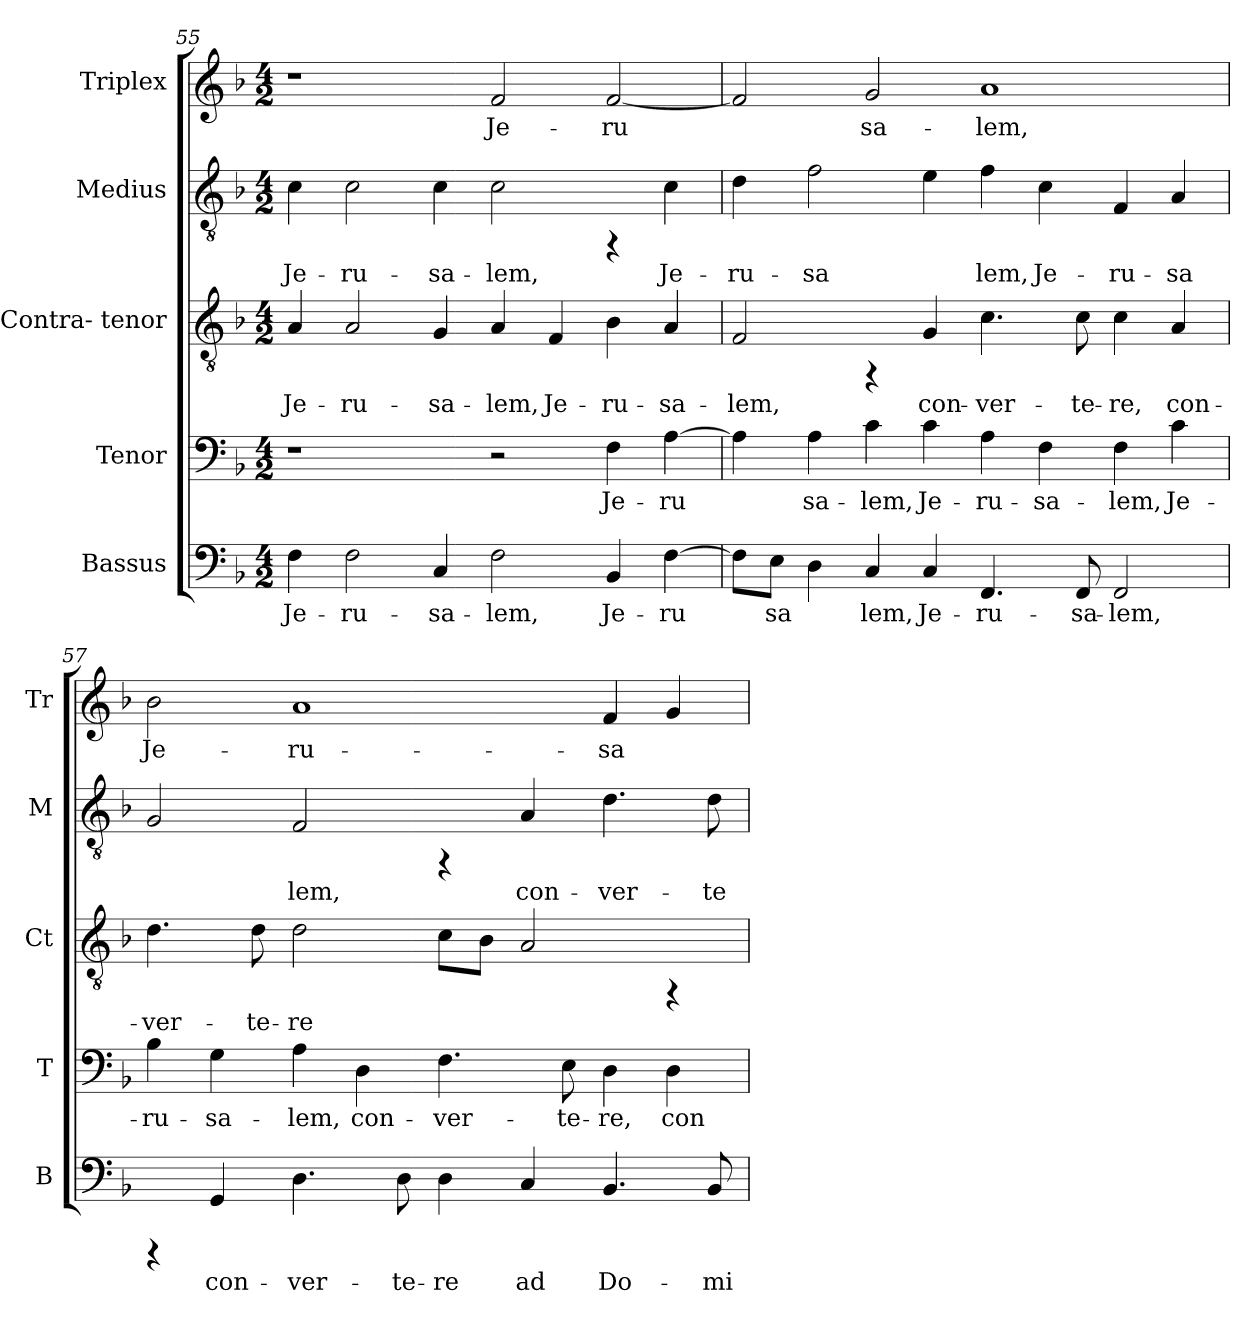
**kern	**text	**kern	**text	**kern	**text	**kern	**text	**kern	**text
*part5	*part5	*part4	*part4	*part3	*part3	*part2	*part2	*part1	*part1
*staff5	*staff5	*staff4	*staff4	*staff3	*staff3	*staff2	*staff2	*staff1	*staff1
*I"Bassus	*	*I"Tenor	*	*I"Contra-  tenor	*	*I"Medius	*	*I"Triplex	*
*I'B	*	*I'T	*	*I'Ct	*	*I'M	*	*I'Tr	*
*clefF4	*	*clefF4	*	*clefGv2	*	*clefGv2	*	*clefG2	*
*k[b-]	*	*k[b-]	*	*k[b-]	*	*k[b-]	*	*k[b-]	*
*F:	*	*F:	*	*F:	*	*F:	*	*F:	*
*M4/2	*	*M4/2	*	*M4/2	*	*M4/2	*	*M4/2	*
=55	=55	=55	=55	=55	=55	=55	=55	=55	=55
!	!LO:LY:b:cj	!	!	!	!LO:LY:b:cj	!	!LO:LY:b:cj	!	!
4F\	Je-	1r	.	4A/	Je-	4c\	Je-	1r	.
!	!LO:LY:b:cj	!	!	!	!LO:LY:b:cj	!	!LO:LY:b:cj	!	!
2F\	-ru-	.	.	2A/	-ru-	2c\	-ru-	.	.
!	!LO:LY:b:cj	!	!	!	!LO:LY:b:cj	!	!LO:LY:b:cj	!	!
4C/	-sa-	.	.	4G/	-sa-	4c\	-sa-	.	.
!	!LO:LY:b:cj	!	!	!	!LO:LY:b:cj	!	!LO:LY:b:cj	!	!LO:LY:b:cj
2F\	-lem,	2r	.	4A/	-lem,	2c\	-lem,	2f/	Je-
!	!	!	!	!	!LO:LY:b:cj	!	!	!	!
.	.	.	.	4F/	Je-	.	.	.	.
!	!LO:LY:b:cj	!	!LO:LY:b:cj	!	!LO:LY:b:cj	!	!	!	!LO:LY:b:cj
4BB-/	Je-	4F\	Je-	4B-\	-ru-	4rFF	.	[<2f/	-ru-
!	!LO:LY:b:cj	!	!LO:LY:b:cj	!	!LO:LY:b:cj	!	!LO:LY:b:cj	!	!
[<4F\	-ru-	[<4A\	-ru-	4A/	-sa-	4c\	Je-	.	.
!!LO:LB:g=z
=56	=56	=56	=56	=56	=56	=56	=56	=56	=56
!	!LO:LY:b:cj	!	!LO:LY:b:cj	!	!LO:LY:b:cj	!	!LO:LY:b:cj	!	!LO:LY:b:cj
8F\L]	--	4A\]	--	2F/	-lem,	4d\	-ru-	2f/]	--
!	!LO:LY:b:cj	!	!	!	!	!	!	!	!
8E\J	-sa-	.	.	.	.	.	.	.	.
!	!LO:LY:b:cj	!	!LO:LY:b:cj	!	!	!	!LO:LY:b:cj	!	!
4D\	--	4A\	-sa-	.	.	2f\	-sa-	.	.
!	!LO:LY:b:cj	!	!LO:LY:b:cj	!	!	!	!	!	!LO:LY:b:cj
4C/	-lem,	4c\	-lem,	4rFF	.	.	.	2g/	-sa-
!	!LO:LY:b:cj	!	!LO:LY:b:cj	!	!LO:LY:b:cj	!	!LO:LY:b:cj	!	!
4C/	Je-	4c\	Je-	4G/	con-	4e\	--	.	.
!	!LO:LY:b:cj	!	!LO:LY:b:cj	!	!LO:LY:b:cj	!	!LO:LY:b:cj	!	!LO:LY:b:cj
4.FF/	-ru-	4A\	-ru-	4.c\	-ver-	4f\	-lem,	1a	-lem,
!	!	!	!LO:LY:b:cj	!	!	!	!LO:LY:b:cj	!	!
.	.	4F\	-sa-	.	.	4c\	Je-	.	.
!	!LO:LY:b:cj	!	!	!	!LO:LY:b:cj	!	!	!	!
8FF/	-sa-	.	.	8c\	-te-	.	.	.	.
!	!LO:LY:b:cj	!	!LO:LY:b:cj	!	!LO:LY:b:cj	!	!LO:LY:b:cj	!	!
2FF/	-lem,	4F\	-lem,	4c\	-re,	4F/	-ru-	.	.
!	!	!	!LO:LY:b:cj	!	!LO:LY:b:cj	!	!LO:LY:b:cj	!	!
.	.	4c\	Je-	4A/	con-	4A/	-sa-	.	.
=57	=57	=57	=57	=57	=57	=57	=57	=57	=57
!	!	!	!LO:LY:b:cj	!	!LO:LY:b:cj	!	!LO:LY:b:cj	!	!LO:LY:b:cj
4rCCC	.	4B-\	-ru-	4.d\	-ver-	2G/	--	2b-\	Je-
!	!LO:LY:b:cj	!	!LO:LY:b:cj	!	!	!	!	!	!
4GG/	con-	4G\	-sa-	.	.	.	.	.	.
!	!	!	!	!	!LO:LY:b:cj	!	!	!	!
.	.	.	.	8d\	-te-	.	.	.	.
!	!LO:LY:b:cj	!	!LO:LY:b:cj	!	!LO:LY:b:cj	!	!LO:LY:b:cj	!	!LO:LY:b:cj
4.D\	-ver-	4A\	-lem,	2d\	-re	2F/	-lem,	1a	-ru-
!	!	!	!LO:LY:b:cj	!	!	!	!	!	!
.	.	4D\	con-	.	.	.	.	.	.
!	!LO:LY:b:cj	!	!	!	!	!	!	!	!
8D\	-te-	.	.	.	.	.	.	.	.
!	!LO:LY:b:cj	!	!LO:LY:b:cj	!	!LO:LY:b:cj	!	!	!	!
4D\	-re	4.F\	-ver-	8c\L	.	4rFF	.	.	.
!	!	!	!	!	!LO:LY:b:cj	!	!	!	!
.	.	.	.	8B-\J	.	.	.	.	.
!	!LO:LY:b:cj	!	!	!	!LO:LY:b:cj	!	!LO:LY:b:cj	!	!
4C/	ad	.	.	2A/	.	4A/	con-	.	.
!	!	!	!LO:LY:b:cj	!	!	!	!	!	!
.	.	8E\	-te-	.	.	.	.	.	.
!	!LO:LY:b:cj	!	!LO:LY:b:cj	!	!	!	!LO:LY:b:cj	!	!LO:LY:b:cj
4.BB-/	Do-	4D\	-re,	.	.	4.d\	-ver-	4f/	-sa-
!	!	!	!LO:LY:b:cj	!	!	!	!	!	!LO:LY:b:cj
.	.	4D\	con-	4rFF	.	.	.	4g/	--
!	!LO:LY:b:cj	!	!	!	!	!	!LO:LY:b:cj	!	!
8BB-/	-mi-	.	.	.	.	8d\	-te-	.	.
=	=	=	=	=	=	=	=	=	=
*-	*-	*-	*-	*-	*-	*-	*-	*-	*-
